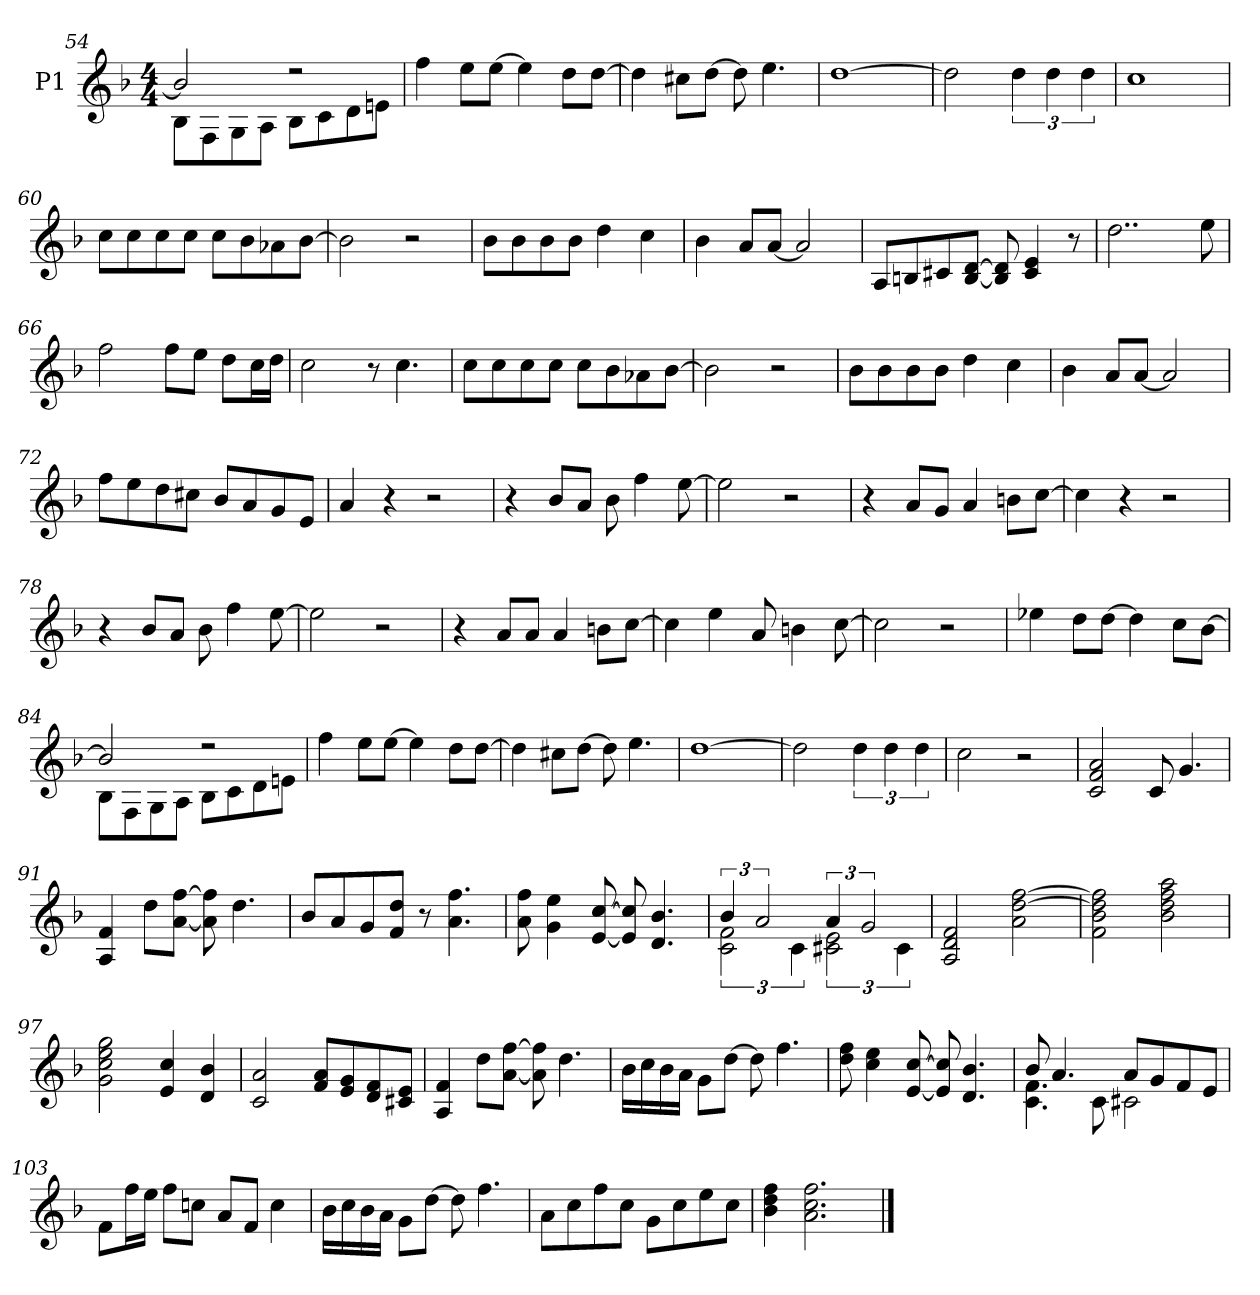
**kern
*part1
*staff1
*I"P1
*clefG2
*k[b-]
*d:
*M4/4
=54
*^
2b-/]	8B-\L
.	8F\
.	8G\
.	8A\J
2r	8B-\L
.	8c\
.	8d\
.	8en\J
*v	*v
=55
4ff\
8ee\L
[>8ee\J
4ee\]
8dd\L
[>8dd\J
=56
4dd\]
8cc#X\L
[>8dd\J
8dd\]
4.ee\
=57
[>1dd
!!LO:LB:g=z
=58
2dd\]
6dd\
6dd\
6dd\
=59
1cc
=60
8cc\L
8cc\
8cc\
8cc\J
8cc\L
8b-\
8a-X\
[>8b-\J
=61
2b-\]
2r
=62
8b-\L
8b-\
8b-\
8b-\J
4dd\
4cc\
=63
4b-\
8a/L
[<8a/J
2a/]
!!LO:LB:g=z
=64
8A/L
8Bn/
8c#X/
[<8B/ [>8d/J
8B/] 8d/]
4c#/ 4e/
8r
=65
2..dd\
8ee\
=66
2ff\
8ff\L
8ee\J
8dd\L
16cc\L
16dd\JJ
=67
2cc\
8r
4.cc\
=68
8cc\L
8cc\
8cc\
8cc\J
8cc\L
8b-\
8a-X\
[>8b-\J
!!LO:LB:g=z
=69
2b-\]
2r
=70
8b-\L
8b-\
8b-\
8b-\J
4dd\
4cc\
=71
4b-\
8a/L
[<8a/J
2a/]
=72
8ff\L
8ee\
8dd\
8cc#X\J
8b-/L
8a/
8g/
8e/J
=73
4a/
4r
2r
!!LO:LB:g=z
=74
4r
8b-/L
8a/J
8b-\
4ff\
[>8ee\
=75
2ee\]
2r
=76
4r
8a/L
8g/J
4a/
8bn\L
[>8cc\J
=77
4cc\]
4r
2r
=78
4r
8b-/L
8a/J
8b-\
4ff\
[>8ee\
=79
2ee\]
2r
!!LO:LB:g=z
=80
4r
8a/L
8a/J
4a/
8bn\L
[>8cc\J
=81
4cc\]
4ee\
8a/
4bn\
[>8cc\
=82
2cc\]
2r
=83
4ee-X\
8dd\L
[>8dd\J
4dd\]
8cc\L
[>8b-\J
=84
*^
2b-/]	8B-\L
.	8F\
.	8G\
.	8A\J
2r	8B-\L
.	8c\
.	8d\
.	8en\J
*v	*v
!!LO:LB:g=z
=85
4ff\
8ee\L
[>8ee\J
4ee\]
8dd\L
[>8dd\J
=86
4dd\]
8cc#X\L
[>8dd\J
8dd\]
4.ee\
=87
[>1dd
=88
2dd\]
6dd\
6dd\
6dd\
=89
2cc\
2r
=90
2c/ 2f/ 2a/
8c/
4.g/
!!LO:LB:g=z
=91
4A/ 4f/
8dd\L
[<8a\ [>8ff\J
8a\] 8ff\]
4.dd\
=92
8b-/L
8a/
8g/
8f/ 8dd/J
8r
4.a\ 4.ff\
=93
8a\ 8ff\
4g\ 4ee\
[<8e/ [>8cc/
8e/] 8cc/]
4.d/ 4.b-/
=94
*^
6b-/	3c\ 3f\
3a/	.
.	6c\
6a/	3c#X\ 3e\
3g/	.
.	6c#\
*v	*v
=95
2A/ 2d/ 2f/
2a\ [<2dd\ [>2ff\
=96
2f\ 2b-\ 2dd\] 2ff\]
2b-\ 2dd\ 2ff\ 2aa\
!!LO:LB:g=z
=97
2g\ 2cc\ 2ee\ 2gg\
4e/ 4cc/
4d/ 4b-/
=98
2c/ 2a/
8f/ 8a/L
8e/ 8g/
8d/ 8f/
8c#X/ 8e/J
=99
4A/ 4f/
8dd\L
[<8a\ [>8ff\J
8a\] 8ff\]
4.dd\
=100
16b-\LL
16cc\
16b-\
16a\JJ
8g\L
[>8dd\J
8dd\]
4.ff\
=101
8dd\ 8ff\
4cc\ 4ee\
[<8e/ [>8cc/
8e/] 8cc/]
4.d/ 4.b-/
!!LO:LB:g=z
=102
*^
8b-/	4.c\ 4.f\
4.a/	.
.	8c\
8a/L	2c#X\
8g/	.
8f/	.
8e/J	.
*v	*v
=103
8f\L
16ff\L
16ee\JJ
8ff\L
8ccn\J
8a/L
8f/J
4cc\
=104
16b-\LL
16cc\
16b-\
16a\JJ
8g\L
[>8dd\J
8dd\]
4.ff\
=105
8a\L
8cc\
8ff\
8cc\J
8g\L
8cc\
8ee\
8cc\J
!!LO:LB:g=z
=106
4b-\ 4dd\ 4ff\
2.a\ 2.cc\ 2.ff\
==
*-
